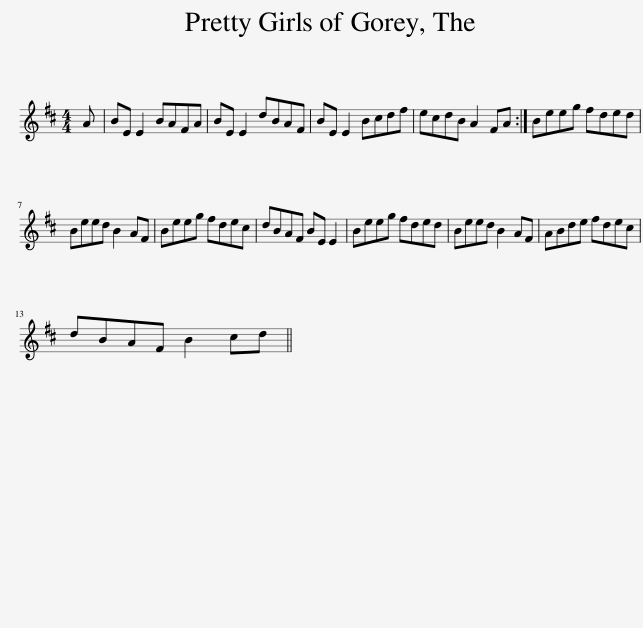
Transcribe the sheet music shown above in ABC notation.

X:1
L:1/8
M:4/4
I:linebreak $
K:D
V:1 treble
V:1
 A | BE E2 BAFA | BE E2 dBAF | BE E2 Bcdf | ecdB A2 FA :| %5
 Beeg fded |$ Beed B2 AF | Beeg fdec | dBAF BE E2 | Beeg fded | %10
 Beed B2 AF | ABde fdec |$ dBAF B2 cd || %13
